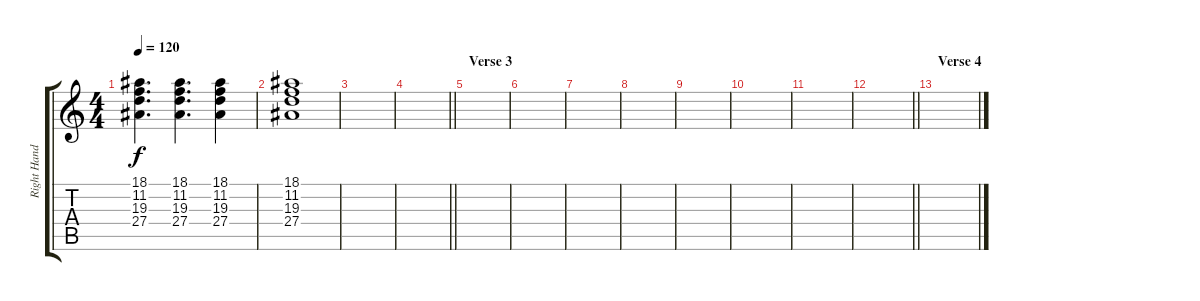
\track ("Right Hand" "Right Hand") {instrument acousticgrandpiano}
\staff {score tabs}
\tuning (E4 B3 G3 D3 A2 E2) {hide}
\ts (4 4)
\tempo 120
\clef g2
\ks c
(18.1 11.2 19.3 27.4).4{d dy f} (18.1 11.2 19.3 27.4).4{d} (18.1 11.2 19.3 27.4).4 |
(18.1 11.2 19.3 27.4).1 |
|
\barLineRight lightlight
|
\section ("" "Verse 3")
|
|
|
|
|
|
|
\barLineRight lightlight
|
\section ("" "Verse 4")
